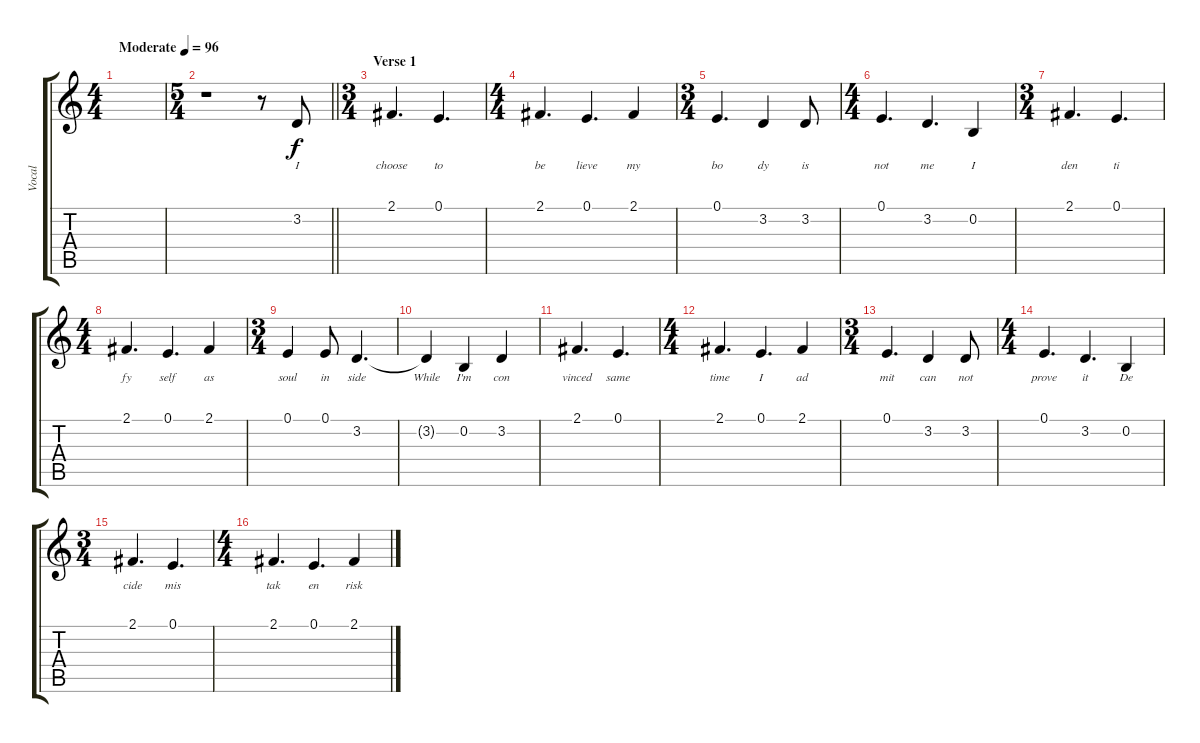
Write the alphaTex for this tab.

\track ("Vocal" "Vocal") {instrument acousticgrandpiano}
\staff {score tabs}
\tuning (E4 B3 G3 D3 A2 E2) {hide}
\ts (4 4)
\tempo (96 "Moderate")
\clef g2
\ks c
|
\ts (5 4)
\barLineRight lightlight
r.1 r.8 3.2.8{lyrics (0 "I") lyrics (1 "") lyrics (2 "") lyrics (3 "") lyrics (4 "")} |
\ts (3 4)
\section ("" "Verse 1")
2.1.4{d lyrics (0 "choose") lyrics (1 "") lyrics (2 "") lyrics (3 "") lyrics (4 "")} 0.1.4{d lyrics (0 "to") lyrics (1 "") lyrics (2 "") lyrics (3 "") lyrics (4 "")} |
\ts (4 4)
2.1.4{d lyrics (0 "be") lyrics (1 "") lyrics (2 "") lyrics (3 "") lyrics (4 "")} 0.1.4{d lyrics (0 "lieve") lyrics (1 "") lyrics (2 "") lyrics (3 "") lyrics (4 "")} 2.1.4{lyrics (0 "my") lyrics (1 "") lyrics (2 "") lyrics (3 "") lyrics (4 "")} |
\ts (3 4)
0.1.4{d lyrics (0 "bo") lyrics (1 "") lyrics (2 "") lyrics (3 "") lyrics (4 "")} 3.2.4{lyrics (0 "dy") lyrics (1 "") lyrics (2 "") lyrics (3 "") lyrics (4 "")} 3.2.8{lyrics (0 "is") lyrics (1 "") lyrics (2 "") lyrics (3 "") lyrics (4 "")} |
\ts (4 4)
0.1.4{d lyrics (0 "not") lyrics (1 "") lyrics (2 "") lyrics (3 "") lyrics (4 "")} 3.2.4{d lyrics (0 "me") lyrics (1 "") lyrics (2 "") lyrics (3 "") lyrics (4 "")} 0.2.4{lyrics (0 "I") lyrics (1 "") lyrics (2 "") lyrics (3 "") lyrics (4 "")} |
\ts (3 4)
2.1.4{d lyrics (0 "den") lyrics (1 "") lyrics (2 "") lyrics (3 "") lyrics (4 "")} 0.1.4{d lyrics (0 "ti") lyrics (1 "") lyrics (2 "") lyrics (3 "") lyrics (4 "")} |
\ts (4 4)
2.1.4{d lyrics (0 "fy") lyrics (1 "") lyrics (2 "") lyrics (3 "") lyrics (4 "")} 0.1.4{d lyrics (0 "self") lyrics (1 "") lyrics (2 "") lyrics (3 "") lyrics (4 "")} 2.1.4{lyrics (0 "as") lyrics (1 "") lyrics (2 "") lyrics (3 "") lyrics (4 "")} |
\ts (3 4)
0.1.4{lyrics (0 "soul") lyrics (1 "") lyrics (2 "") lyrics (3 "") lyrics (4 "")} 0.1.8{lyrics (0 "in") lyrics (1 "") lyrics (2 "") lyrics (3 "") lyrics (4 "")} 3.2.4{d lyrics (0 "side") lyrics (1 "") lyrics (2 "") lyrics (3 "") lyrics (4 "")} |
3.2{t}.4{lyrics (0 "While") lyrics (1 "") lyrics (2 "") lyrics (3 "") lyrics (4 "")} 0.2.4{lyrics (0 "I'm") lyrics (1 "") lyrics (2 "") lyrics (3 "") lyrics (4 "")} 3.2.4{lyrics (0 "con") lyrics (1 "") lyrics (2 "") lyrics (3 "") lyrics (4 "")} |
2.1.4{d lyrics (0 "vinced") lyrics (1 "") lyrics (2 "") lyrics (3 "") lyrics (4 "")} 0.1.4{d lyrics (0 "same") lyrics (1 "") lyrics (2 "") lyrics (3 "") lyrics (4 "")} |
\ts (4 4)
2.1.4{d lyrics (0 "time") lyrics (1 "") lyrics (2 "") lyrics (3 "") lyrics (4 "")} 0.1.4{d lyrics (0 "I") lyrics (1 "") lyrics (2 "") lyrics (3 "") lyrics (4 "")} 2.1.4{lyrics (0 "ad") lyrics (1 "") lyrics (2 "") lyrics (3 "") lyrics (4 "")} |
\ts (3 4)
0.1.4{d lyrics (0 "mit") lyrics (1 "") lyrics (2 "") lyrics (3 "") lyrics (4 "")} 3.2.4{lyrics (0 "can") lyrics (1 "") lyrics (2 "") lyrics (3 "") lyrics (4 "")} 3.2.8{lyrics (0 "not") lyrics (1 "") lyrics (2 "") lyrics (3 "") lyrics (4 "")} |
\ts (4 4)
0.1.4{d lyrics (0 "prove") lyrics (1 "") lyrics (2 "") lyrics (3 "") lyrics (4 "")} 3.2.4{d lyrics (0 "it") lyrics (1 "") lyrics (2 "") lyrics (3 "") lyrics (4 "")} 0.2.4{lyrics (0 "De") lyrics (1 "") lyrics (2 "") lyrics (3 "") lyrics (4 "")} |
\ts (3 4)
2.1.4{d lyrics (0 "cide") lyrics (1 "") lyrics (2 "") lyrics (3 "") lyrics (4 "")} 0.1.4{d lyrics (0 "mis") lyrics (1 "") lyrics (2 "") lyrics (3 "") lyrics (4 "")} |
\ts (4 4)
2.1.4{d lyrics (0 "tak") lyrics (1 "") lyrics (2 "") lyrics (3 "") lyrics (4 "")} 0.1.4{d lyrics (0 "en") lyrics (1 "") lyrics (2 "") lyrics (3 "") lyrics (4 "")} 2.1.4{lyrics (0 "risk") lyrics (1 "") lyrics (2 "") lyrics (3 "") lyrics (4 "")}
